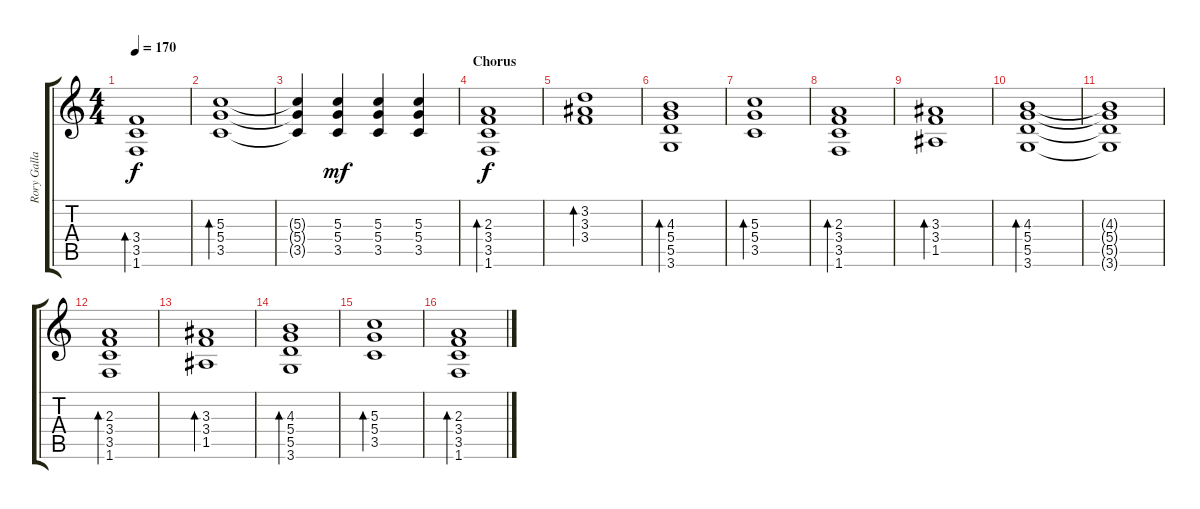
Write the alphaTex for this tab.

\track ("Rory Gallagher" "Rory Galla") {instrument distortionguitar}
\staff {score tabs}
\tuning (E4 B3 G3 D3 A2 E2) {hide}
\ts (4 4)
\tempo 170
\clef g2
\ks c
(3.4 3.5 1.6).1{bd 240 dy f} |
(5.3 5.4 3.5).1{bd 240} |
(5.3{t} 5.4{t} 3.5{t}).4 (5.3 5.4 3.5).4{dy mf} (5.3 5.4 3.5).4 (5.3 5.4 3.5).4 |
\section ("" "Chorus")
(2.3 3.4 3.5 1.6).1{bd 60 dy f} |
(3.2 3.3 3.4).1{bd 60} |
(4.3 5.4 5.5 3.6).1{bd 60} |
(5.3 5.4 3.5).1{bd 60} |
(2.3 3.4 3.5 1.6).1{bd 60} |
(3.3 3.4 1.5).1{bd 60} |
(4.3 5.4 5.5 3.6).1{bd 60} |
(4.3{t} 5.4{t} 5.5{t} 3.6{t}).1 |
(2.3 3.4 3.5 1.6).1{bd 60} |
(3.3 3.4 1.5).1{bd 60} |
(4.3 5.4 5.5 3.6).1{bd 60} |
(5.3 5.4 3.5).1{bd 60} |
(2.3 3.4 3.5 1.6).1{bd 60}
